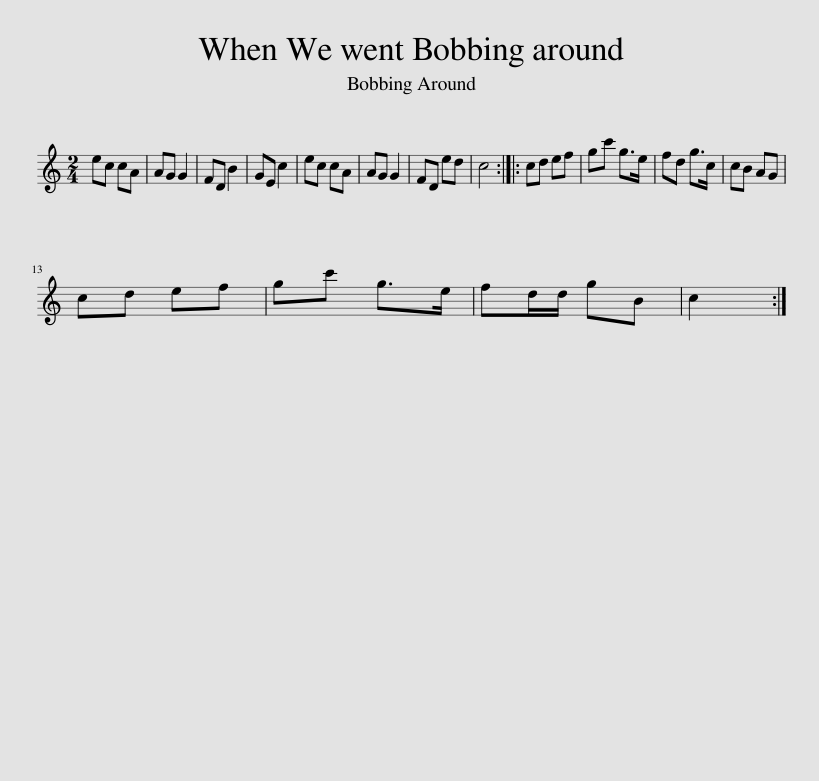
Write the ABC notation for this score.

X:1
L:1/8
M:2/4
I:linebreak $
K:C
V:1 treble
V:1
 ec cA | AG G2 | FD B2 | GE c2 | ec cA | %5
 AG G2 | FD ed | c4 :: cd ef | gc' g>e | %10
 fd g>c | cB AG |$ cd ef | gc' g>e | fd/d/ gB | %15
 c2 :| %16
